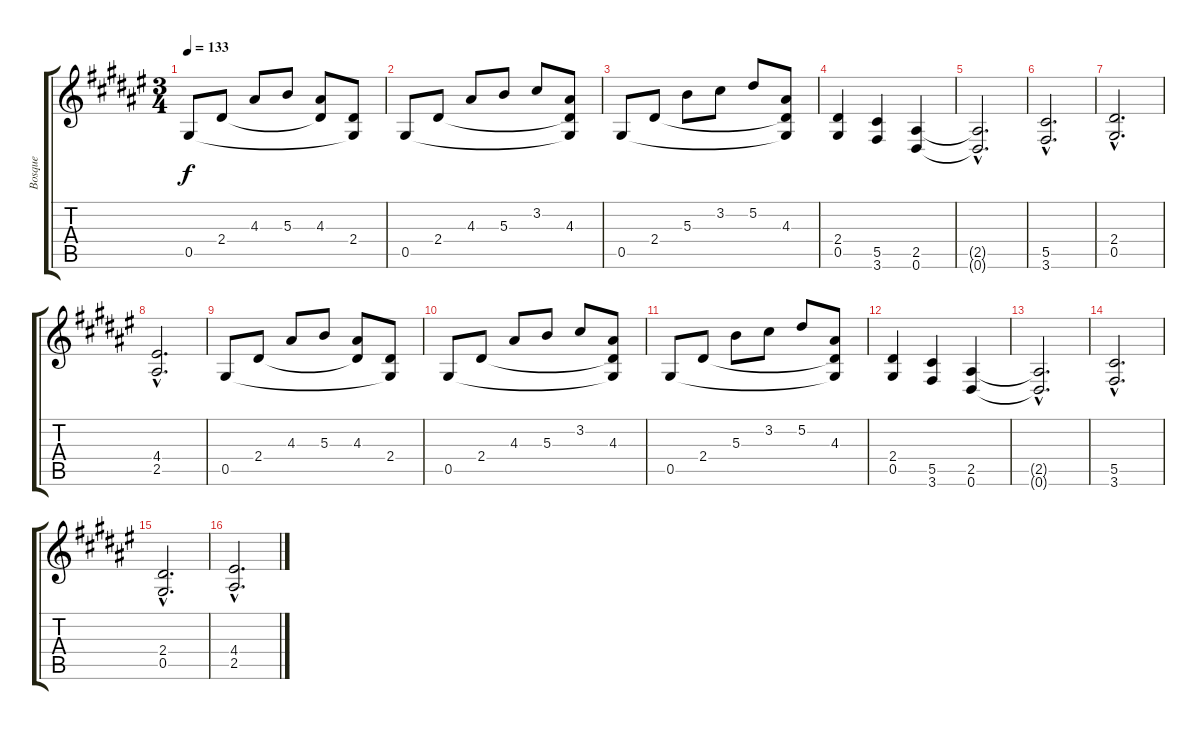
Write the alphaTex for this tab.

\track ("Bosque" "Bosque") {instrument distortionguitar}
\staff {score tabs}
\tuning (Eb4 Bb3 Gb3 Db3 Ab2 Eb2) {hide}
\ts (3 4)
\tempo 133
\clef g2
\ks d#minor
0.5.8{dy f instrument distortionguitar} 2.4.8 4.3.8 5.3.8 (4.3 2.4{t}).8 (2.4 0.5{t}).8 |
0.5.8 2.4.8 4.3.8 5.3.8 3.2.8 (4.3 2.4{t} 0.5{t}).8 |
0.5.8 2.4.8 5.3.8 3.2.8 5.2.8 (4.3 2.4{t} 0.5{t}).8 |
(2.4 0.5).4 (5.5 3.6).4 (2.5 0.6).4 |
(2.5{hac t} 0.6{hac t}).2{d} |
(5.5{hac} 3.6{hac}).2{d} |
(2.4{hac} 0.5{hac}).2{d} |
(4.4{hac} 2.5{hac}).2{d} |
0.5.8 2.4.8 4.3.8 5.3.8 (4.3 2.4{t}).8 (2.4 0.5{t}).8 |
0.5.8 2.4.8 4.3.8 5.3.8 3.2.8 (4.3 2.4{t} 0.5{t}).8 |
0.5.8 2.4.8 5.3.8 3.2.8 5.2.8 (4.3 2.4{t} 0.5{t}).8 |
(2.4 0.5).4 (5.5 3.6).4 (2.5 0.6).4 |
(2.5{hac t} 0.6{hac t}).2{d} |
(5.5{hac} 3.6{hac}).2{d} |
(2.4{hac} 0.5{hac}).2{d} |
(4.4{hac} 2.5{hac}).2{d}
